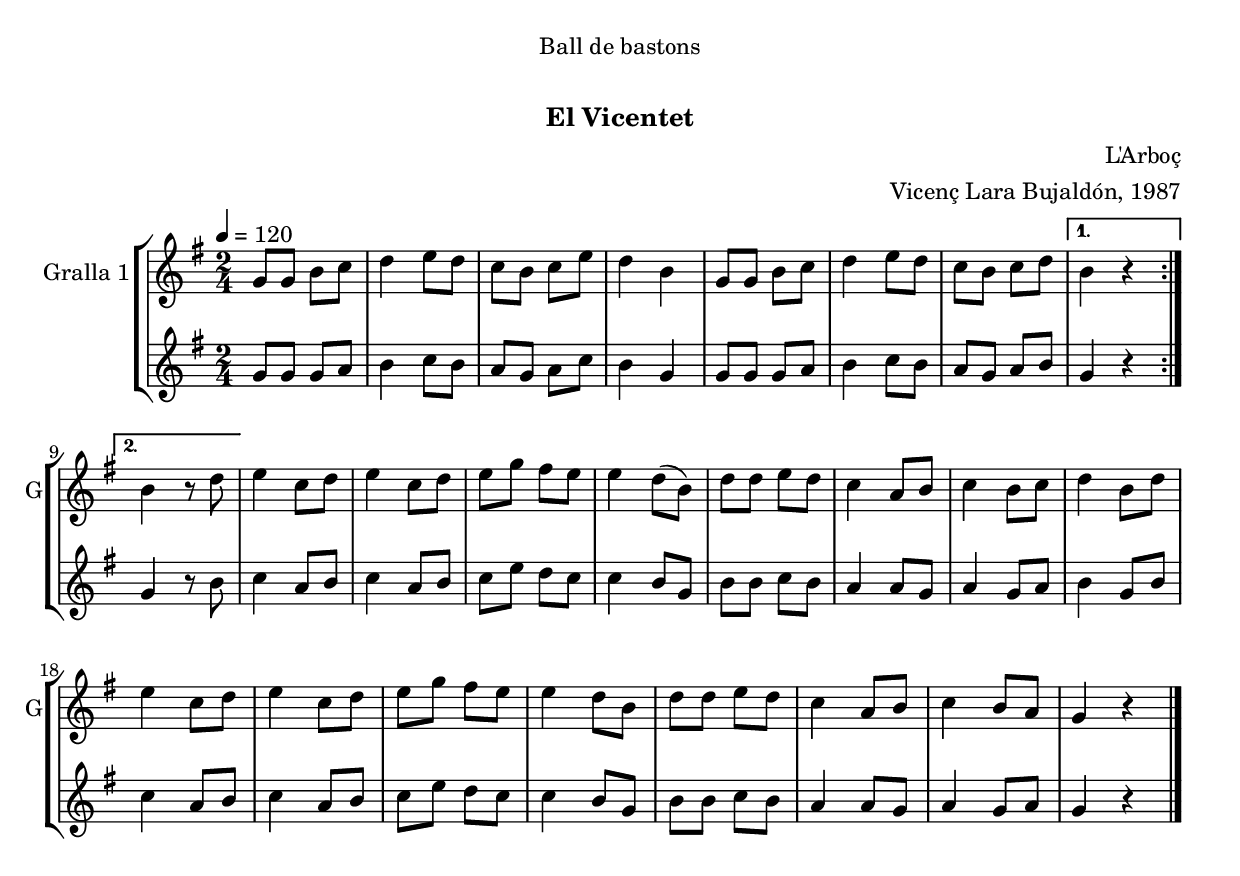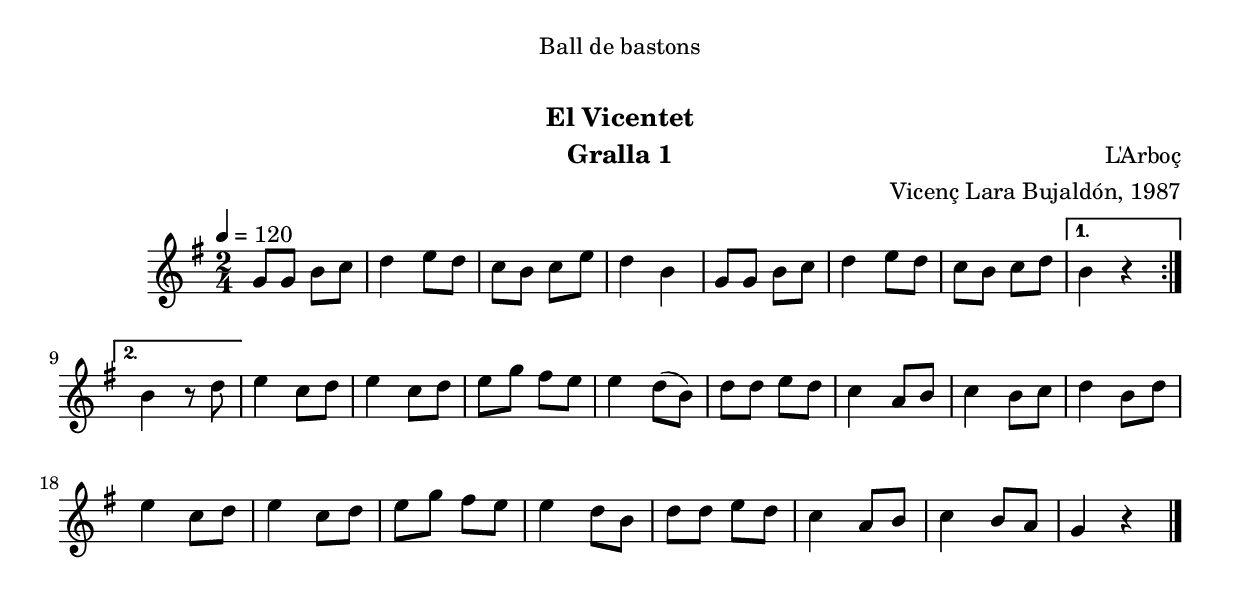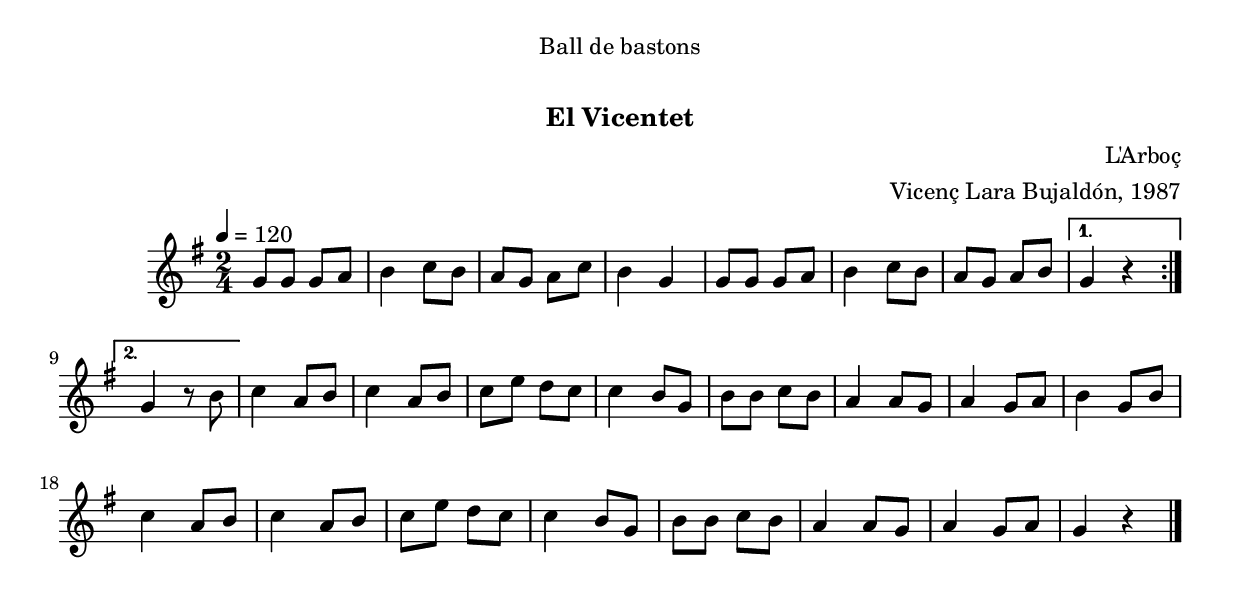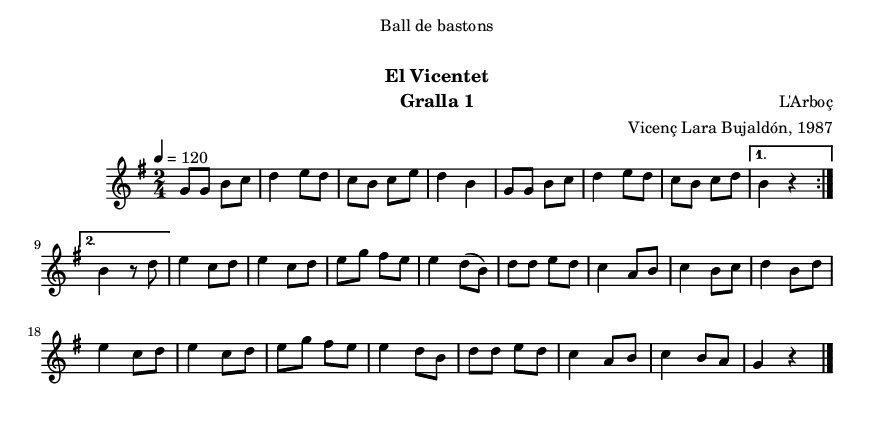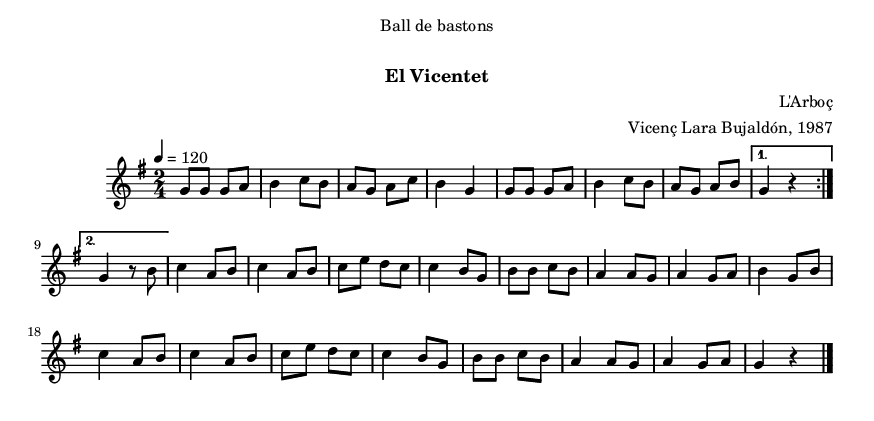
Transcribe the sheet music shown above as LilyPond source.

\version "2.16.0"

\header {
  dedication="Ball de bastons"
  title="          "
  subtitle="El Vicentet"
  subsubtitle=""
  poet=""
  meter=""
  piece=""
  composer="L'Arboç"
  arranger="Vicenç Lara Bujaldón, 1987"
  opus=""
  instrument=""
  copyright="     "
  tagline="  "
}

liniaroAa =
\relative g'
{
  \tempo 4=120
  \clef treble
  \key g \major
  \time 2/4
  \repeat volta 2 { g8 g b c  |
  d4 e8 d  |
  c8 b c e  |
  d4 b  |
  %05
  g8 g b c  |
  d4 e8 d  |
  c8 b c d }
  \alternative { { b4 r }
  { b4 r8 d } }
  %10
  e4 c8 d  |
  e4 c8 d  |
  e8 g fis e  |
  e4 d8 ( b )  |
  d8 d e d  |
  %15
  c4 a8 b  |
  c4 b8 c  |
  d4 b8 d  |
  e4 c8 d  |
  e4 c8 d  |
  %20
  e8 g fis e  |
  e4 d8 b  |
  d8 d e d  |
  c4 a8 b  |
  c4 b8 a  |
  %25
  g4 r  \bar "|."
}

liniaroAb =
\relative g'
{
  \tempo 4=120
  \clef treble
  \key g \major
  \time 2/4
  \repeat volta 2 { g8 g g a  |
  b4 c8 b  |
  a8 g a c  |
  b4 g  |
  %05
  g8 g g a  |
  b4 c8 b  |
  a8 g a b }
  \alternative { { g4 r }
  { g4 r8 b } }
  %10
  c4 a8 b  |
  c4 a8 b  |
  c8 e d c  |
  c4 b8 g  |
  b8 b c b  |
  %15
  a4 a8 g  |
  a4 g8 a  |
  b4 g8 b  |
  c4 a8 b  |
  c4 a8 b  |
  %20
  c8 e d c  |
  c4 b8 g  |
  b8 b c b  |
  a4 a8 g  |
  a4 g8 a  |
  %25
  g4 r  \bar "|."
}

\book {

\paper {
  print-page-number = false
}

\bookpart {
  \score {
    \new StaffGroup {
      \override Score.RehearsalMark #'self-alignment-X = #LEFT
      <<
        \new Staff \with {instrumentName = #"Gralla 1" shortInstrumentName = #"G"} \liniaroAa
        \new Staff \with {instrumentName = #"" shortInstrumentName = #" "} \liniaroAb
      >>
    }
    \layout {}
  }\score { \unfoldRepeats
    \new StaffGroup {
      \override Score.RehearsalMark #'self-alignment-X = #LEFT
      <<
        \new Staff \with {instrumentName = #"Gralla 1" shortInstrumentName = #"G"} \liniaroAa
        \new Staff \with {instrumentName = #"" shortInstrumentName = #" "} \liniaroAb
      >>
    }
    \midi {}
  }
}

\bookpart {
  \header {instrument="Gralla 1"}
  \score {
    \new StaffGroup {
      \override Score.RehearsalMark #'self-alignment-X = #LEFT
      <<
        \new Staff \liniaroAa
      >>
    }
    \layout {}
  }\score { \unfoldRepeats
    \new StaffGroup {
      \override Score.RehearsalMark #'self-alignment-X = #LEFT
      <<
        \new Staff \liniaroAa
      >>
    }
    \midi {}
  }
}

\bookpart {
  \header {instrument=""}
  \score {
    \new StaffGroup {
      \override Score.RehearsalMark #'self-alignment-X = #LEFT
      <<
        \new Staff \liniaroAb
      >>
    }
    \layout {}
  }\score { \unfoldRepeats
    \new StaffGroup {
      \override Score.RehearsalMark #'self-alignment-X = #LEFT
      <<
        \new Staff \liniaroAb
      >>
    }
    \midi {}
  }
}

}

\book {

\paper {
  print-page-number = false
  #(set-paper-size "a6landscape")
  #(layout-set-staff-size 14)
}

\bookpart {
  \header {instrument="Gralla 1"}
  \score {
    \new StaffGroup {
      \override Score.RehearsalMark #'self-alignment-X = #LEFT
      <<
        \new Staff \liniaroAa
      >>
    }
    \layout {}
  }
}

\bookpart {
  \header {instrument=""}
  \score {
    \new StaffGroup {
      \override Score.RehearsalMark #'self-alignment-X = #LEFT
      <<
        \new Staff \liniaroAb
      >>
    }
    \layout {}
  }
}

}

